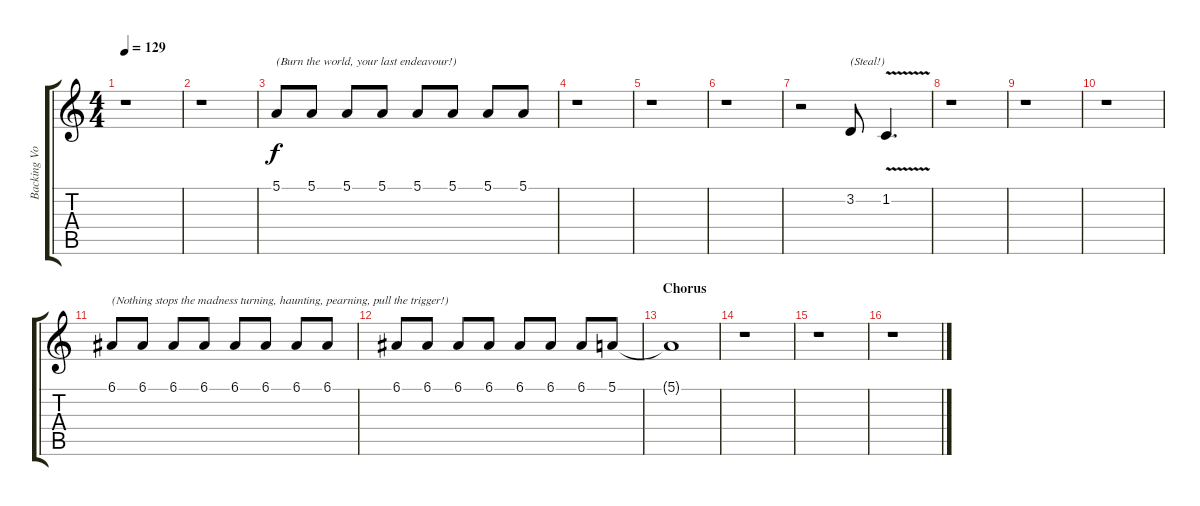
\track ("Backing Vocals" "Backing Vo") {instrument bassoon}
\staff {score tabs}
\tuning (E4 B3 G3 D3 A2 D2) {hide}
\ts (4 4)
\tempo 129
\clef g2
\ks c
r.1{dy f} |
r.1 |
5.1.8{txt "(Burn the world, your last endeavour!)"} 5.1.8 5.1.8 5.1.8 5.1.8 5.1.8 5.1.8 5.1.8 |
r.1 |
r.1 |
r.1 |
r.2 3.2.8{txt "(Steal!)"} 1.2{v}.4{d} |
r.1 |
r.1 |
r.1 |
6.1.8{txt "(Nothing stops the madness turning, haunting, pearning, pull the trigger!)"} 6.1.8 6.1.8 6.1.8 6.1.8 6.1.8 6.1.8 6.1.8 |
6.1.8 6.1.8 6.1.8 6.1.8 6.1.8 6.1.8 6.1.8 5.1.8 |
\section ("" "Chorus")
5.1{t}.1 |
r.1 |
r.1 |
r.1
